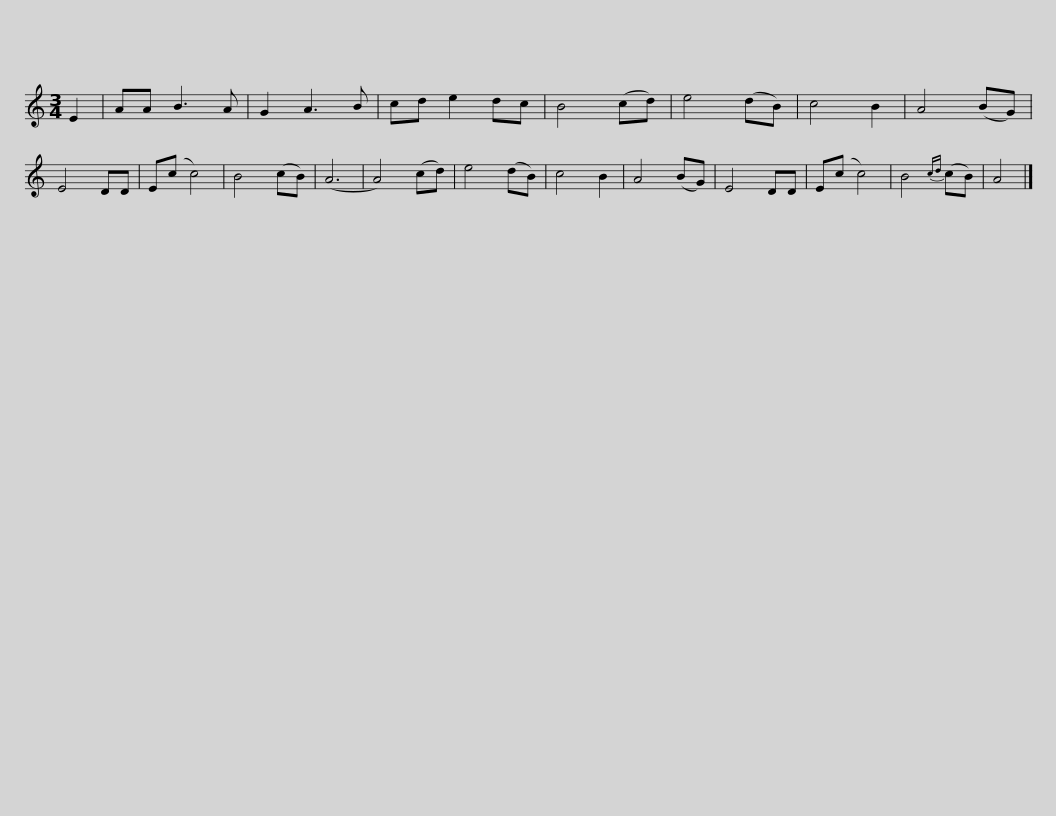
X:1
L:1/8
M:3/4
I:linebreak $
K:C
V:1 treble
V:1
 E2 | AA B3 A | G2 A3 B | cd e2 dc | B4 (cd) | %5
 e4 (dB) | c4 B2 | A4 (BG) | E4 DD | E(c c4) | %10
 B4 (cB) | (A6 | A4) (cd) |$ e4 (dB) | c4 B2 | %15
 A4 (BG) | E4 DD | E(c c4) | B4{cd} (cB) | A4 |] %20
